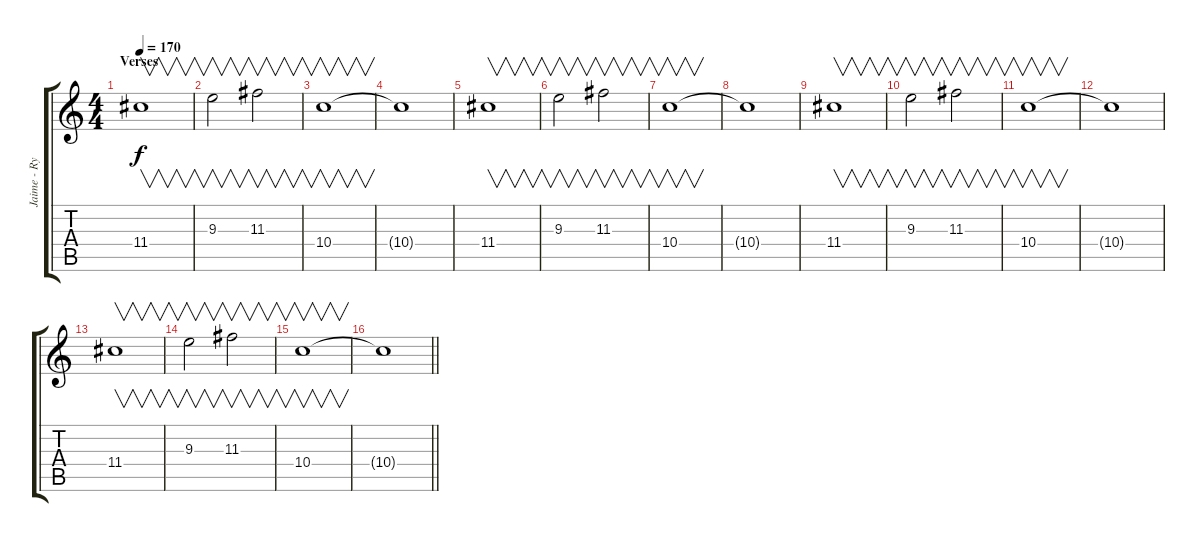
\track ("Jaime - Rythmn Guitar" "Jaime - Ry") {instrument overdrivenguitar}
\staff {score tabs}
\tuning (E4 B3 G3 D3 A2 E2) {hide}
\ts (4 4)
\section ("" "Verses")
\tempo 170
\clef g2
\ks c
11.4.1{v dy f volume 16 instrument overdrivenguitar} |
9.3.2{v} 11.3.2{v} |
10.4.1{v} |
10.4{t}.1 |
11.4.1{v} |
9.3.2{v} 11.3.2{v} |
10.4.1{v} |
10.4{t}.1 |
11.4.1{v} |
9.3.2{v} 11.3.2{v} |
10.4.1{v} |
10.4{t}.1 |
11.4.1{v} |
9.3.2{v} 11.3.2{v} |
10.4.1{v} |
\barLineRight lightlight
10.4{t}.1
